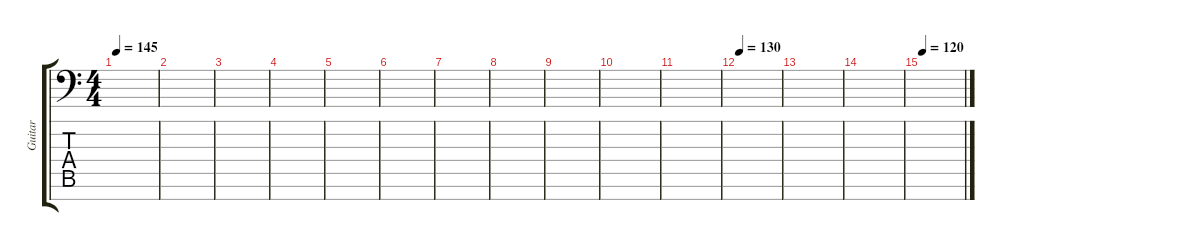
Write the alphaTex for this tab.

\track ("Guitar" "Guitar") {instrument overdrivenguitar}
\staff {score tabs}
\tuning (E4 B3 G3 D3 A2 E2 C-1) {hide}
\ts (4 4)
\tempo 145
\clef f4
\ks c
|
|
|
|
|
|
|
|
|
|
|
\tempo 130
|
|
|
\tempo 120
